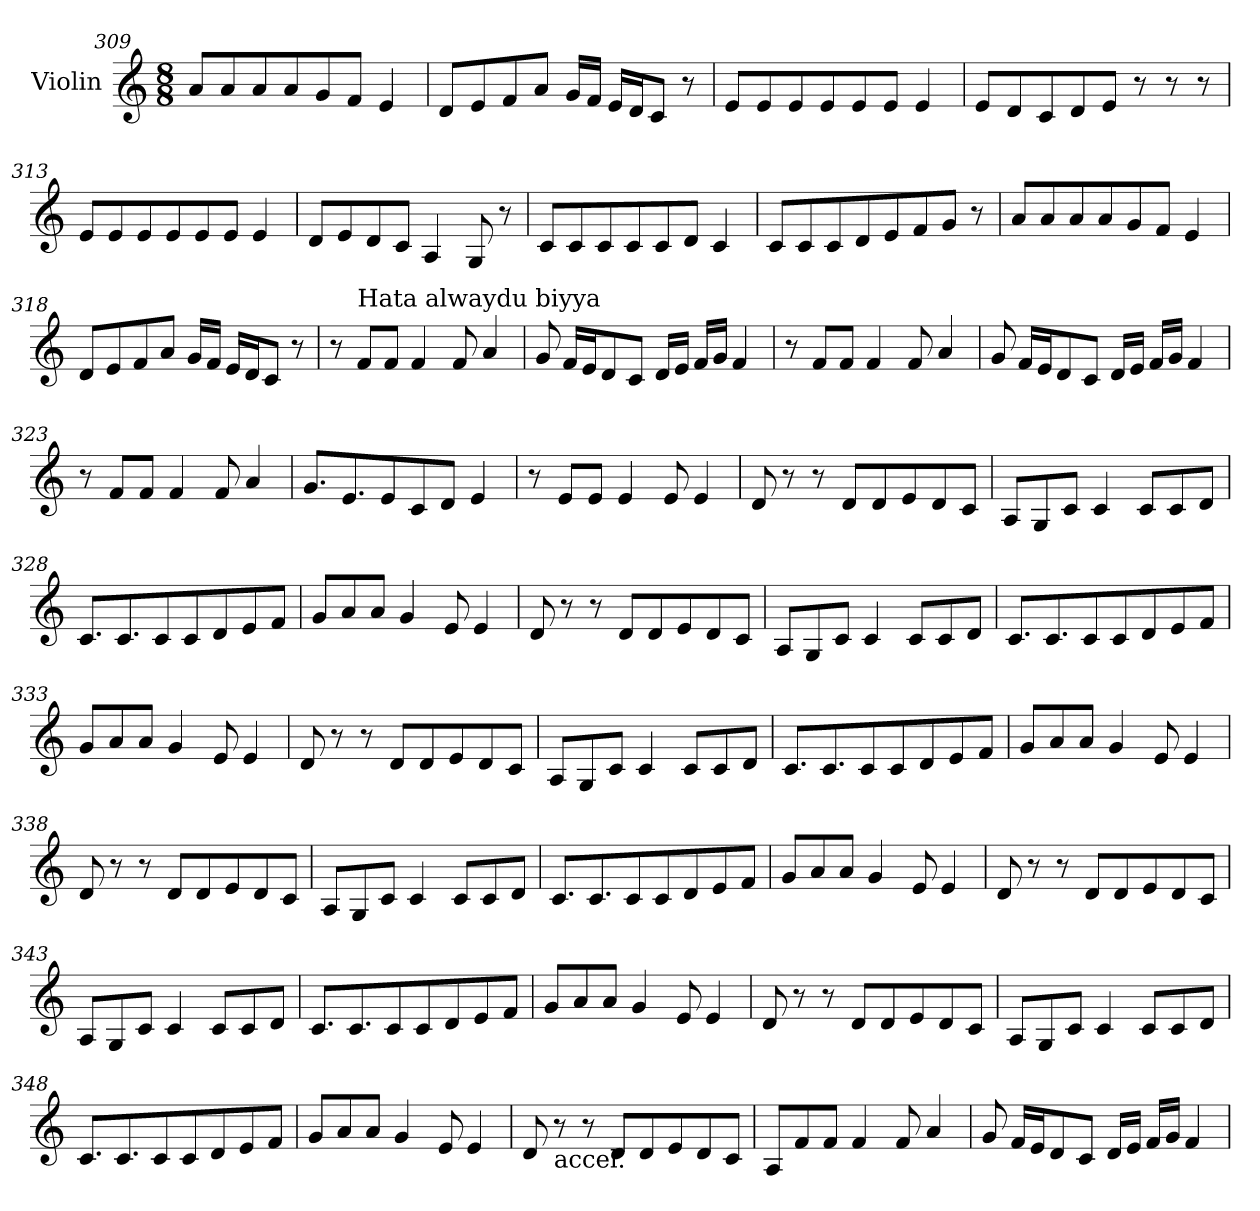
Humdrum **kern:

**kern
*part1
*staff1
*I"Violin
*clefG2
*k[]
*C:
*M8/8
=309
8a/L
8a/
8a/
8a/
8g/
8f/J
4e/
!!LO:PB:g=z
=310
8d/L
8e/
8f/
8a/J
16g/LL
16f/JJ
16e/LL
16d/J
8c/J
8r
=311
8e/L
8e/
8e/
8e/
8e/
8e/J
4e/
!!LO:PB:g=z
=312
8e/L
8d/
8c/
8d/
8e/J
8r
8r
8r
=313
8e/L
8e/
8e/
8e/
8e/
8e/J
4e/
!!LO:PB:g=z
=314
8d/L
8e/
8d/
8c/J
4A/
8G/
8r
=315
8c/L
8c/
8c/
8c/
8c/
8d/J
4c/
!!LO:PB:g=z
=316
8c/L
8c/
8c/
8d/
8e/
8f/
8g/J
8r
=317
8a/L
8a/
8a/
8a/
8g/
8f/J
4e/
!!LO:PB:g=z
=318
8d/L
8e/
8f/
8a/J
16g/LL
16f/JJ
16e/LL
16d/J
8c/J
8r
=319
8r
!LO:TX:a:t=Hata alwaydu biyya
8f/L
8f/J
4f/
8f/
4a/
!!LO:PB:g=z
=320
8g/
16f/LL
16e/J
8d/
8c/J
16d/LL
16e/JJ
16f/LL
16g/JJ
4f/
=321
8r
8f/L
8f/J
4f/
8f/
4a/
!!LO:PB:g=z
=322
8g/
16f/LL
16e/J
8d/
8c/J
16d/LL
16e/JJ
16f/LL
16g/JJ
4f/
=323
8r
8f/L
8f/J
4f/
8f/
4a/
!!LO:PB:g=z
=324
8.g/L
8.e/
8e/
8c/
8d/J
4e/
=325
8r
8e/L
8e/J
4e/
8e/
4e/
!!LO:PB:g=z
=326
8d/
8r
8r
8d/L
8d/
8e/
8d/
8c/J
=327
8A/L
8G/
8c/J
4c/
8c/L
8c/
8d/J
!!LO:PB:g=z
=328
8.c/L
8.c/
8c/
8c/
8d/
8e/
8f/J
=329
8g/L
8a/
8a/J
4g/
8e/
4e/
!!LO:PB:g=z
=330
8d/
8r
8r
8d/L
8d/
8e/
8d/
8c/J
=331
8A/L
8G/
8c/J
4c/
8c/L
8c/
8d/J
!!LO:PB:g=z
=332
8.c/L
8.c/
8c/
8c/
8d/
8e/
8f/J
=333
8g/L
8a/
8a/J
4g/
8e/
4e/
!!LO:PB:g=z
=334
8d/
8r
8r
8d/L
8d/
8e/
8d/
8c/J
=335
8A/L
8G/
8c/J
4c/
8c/L
8c/
8d/J
!!LO:PB:g=z
=336
8.c/L
8.c/
8c/
8c/
8d/
8e/
8f/J
=337
8g/L
8a/
8a/J
4g/
8e/
4e/
=338
8d/
8r
8r
8d/L
8d/
8e/
8d/
8c/J
=339
8A/L
8G/
8c/J
4c/
8c/L
8c/
8d/J
!!LO:PB:g=z
=340
8.c/L
8.c/
8c/
8c/
8d/
8e/
8f/J
=341
8g/L
8a/
8a/J
4g/
8e/
4e/
!!LO:PB:g=z
=342
8d/
8r
8r
8d/L
8d/
8e/
8d/
8c/J
=343
8A/L
8G/
8c/J
4c/
8c/L
8c/
8d/J
!!LO:PB:g=z
=344
8.c/L
8.c/
8c/
8c/
8d/
8e/
8f/J
=345
8g/L
8a/
8a/J
4g/
8e/
4e/
!!LO:PB:g=z
=346
8d/
8r
8r
8d/L
8d/
8e/
8d/
8c/J
=347
8A/L
8G/
8c/J
4c/
8c/L
8c/
8d/J
!!LO:PB:g=z
=348
8.c/L
8.c/
8c/
8c/
8d/
8e/
8f/J
=349
8g/L
8a/
8a/J
4g/
8e/
4e/
!!LO:PB:g=z
=350
8d/
!LO:TX:b:t=accel.
8r
8r
8d/L
8d/
8e/
8d/
8c/J
=351
8A/L
8f/
8f/J
4f/
8f/
4a/
!!LO:PB:g=z
=352
8g/
16f/LL
16e/J
8d/
8c/J
16d/LL
16e/JJ
16f/LL
16g/JJ
4f/
=
*-
